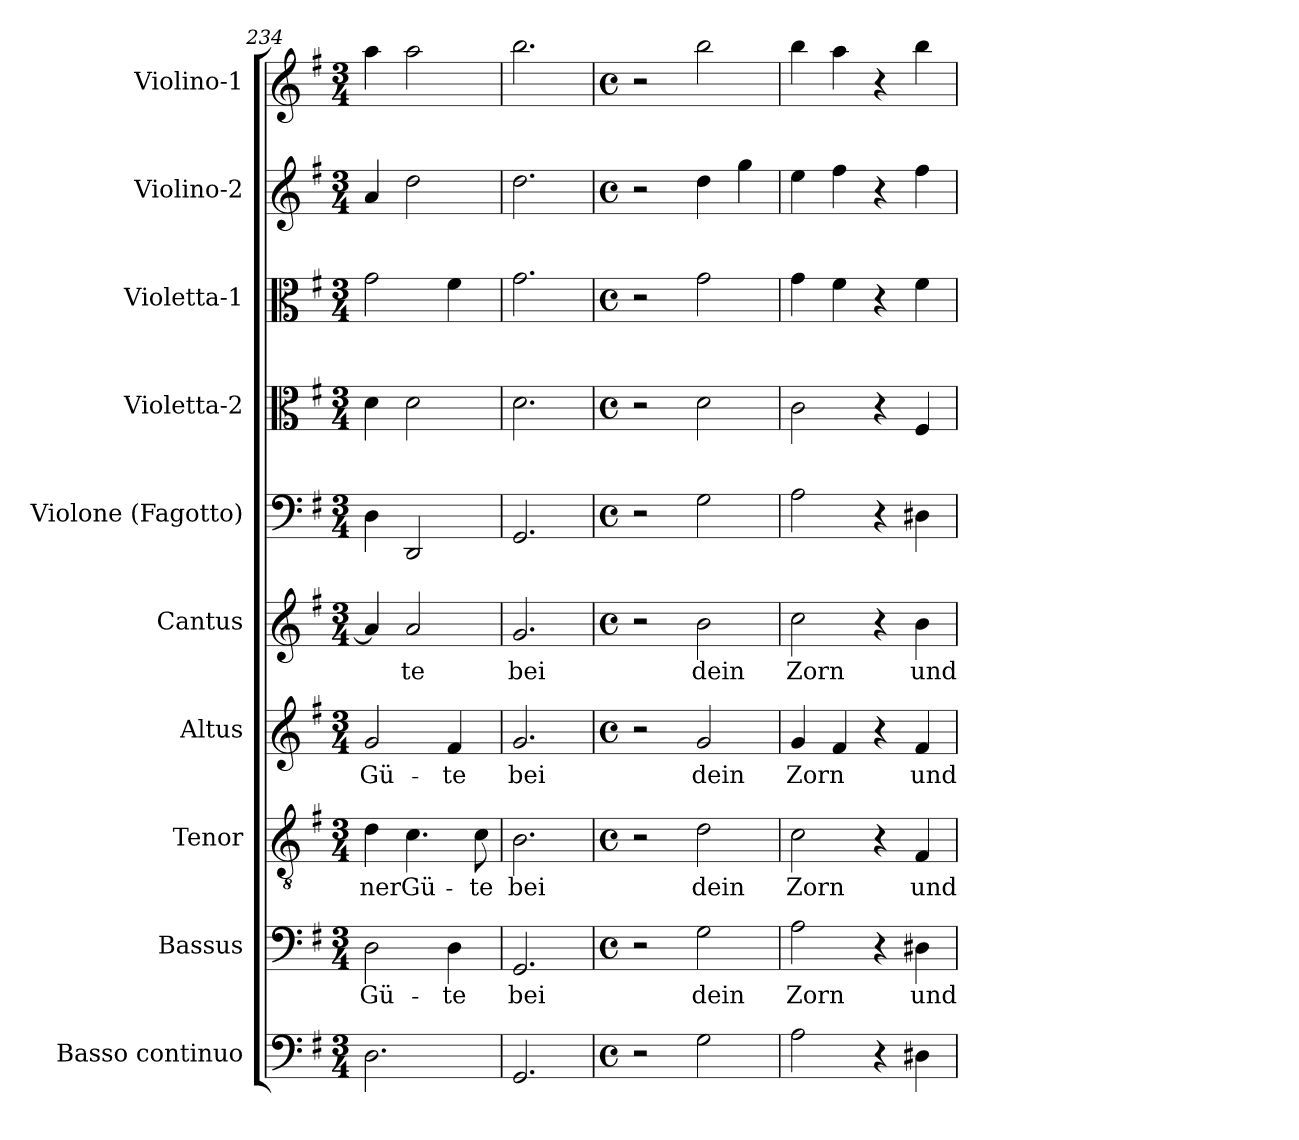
**kern	**kern	**text	**kern	**text	**kern	**text	**kern	**text	**kern	**kern	**kern	**kern	**kern
*part10	*part9	*part9	*part8	*part8	*part7	*part7	*part6	*part6	*part5	*part4	*part3	*part2	*part1
*staff10	*staff9	*staff9	*staff8	*staff8	*staff7	*staff7	*staff6	*staff6	*staff5	*staff4	*staff3	*staff2	*staff1
*I"Basso continuo	*I"Bassus	*	*I"Tenor	*	*I"Altus	*	*I"Cantus	*	*I"Violone (Fagotto)	*I"Violetta-2	*I"Violetta-1	*I"Violino-2	*I"Violino-1
*I'BC2	*I'B	*	*I'T	*	*I'A	*	*I'C	*	*I'Vn	*I'Va2	*I'Va1	*I'Vi2	*I'Vi1
*clefF4	*clefF4	*	*clefGv2	*	*clefG2	*	*clefG2	*	*clefF4	*clefC3	*clefC3	*clefG2	*clefG2
*k[f#]	*k[f#]	*	*k[f#]	*	*k[f#]	*	*k[f#]	*	*k[f#]	*k[f#]	*k[f#]	*k[f#]	*k[f#]
*G:	*G:	*	*G:	*	*G:	*	*G:	*	*G:	*G:	*G:	*G:	*G:
*M3/4	*M3/4	*	*M3/4	*	*M3/4	*	*M3/4	*	*M3/4	*M3/4	*M3/4	*M3/4	*M3/4
=234	=234	=234	=234	=234	=234	=234	=234	=234	=234	=234	=234	=234	=234
!	!	!LO:LY:b	!	!	!	!	!	!	!	!	!	!	!
!	!	!	!	!LO:LY:b	!	!	!	!	!	!	!	!	!
!	!	!	!	!	!	!LO:LY:b	!	!	!	!	!	!	!
2.D\	2D\	Gü-	4d\	-ner	2g/	Gü-	4a/]	.	4D\	4d\	2g\	4a/	4aa\
!	!	!	!	!LO:LY:b	!	!	!	!	!	!	!	!	!
!	!	!	!	!	!	!	!	!LO:LY:b	!	!	!	!	!
.	.	.	4.c\	Gü-	.	.	2a/	-te	2DD/	2d\	.	2dd\	2aa\
!	!	!LO:LY:b	!	!	!	!	!	!	!	!	!	!	!
!	!	!	!	!	!	!LO:LY:b	!	!	!	!	!	!	!
.	4D\	-te	.	.	4f#/	-te	.	.	.	.	4f#\	.	.
!	!	!	!	!LO:LY:b	!	!	!	!	!	!	!	!	!
.	.	.	8c\	-te	.	.	.	.	.	.	.	.	.
=235	=235	=235	=235	=235	=235	=235	=235	=235	=235	=235	=235	=235	=235
!	!	!LO:LY:b	!	!	!	!	!	!	!	!	!	!	!
!	!	!	!	!LO:LY:b	!	!	!	!	!	!	!	!	!
!	!	!	!	!	!	!LO:LY:b	!	!	!	!	!	!	!
!	!	!	!	!	!	!	!	!LO:LY:b	!	!	!	!	!
2.GG/	2.GG/	bei	2.B\	bei	2.g/	bei	2.g/	bei	2.GG/	2.d\	2.g\	2.dd\	2.bb\
=236	=236	=236	=236	=236	=236	=236	=236	=236	=236	=236	=236	=236	=236
*M4/4	*M4/4	*	*M4/4	*	*M4/4	*	*M4/4	*	*M4/4	*M4/4	*M4/4	*M4/4	*M4/4
*met(c)	*met(c)	*	*met(c)	*	*met(c)	*	*met(c)	*	*met(c)	*met(c)	*met(c)	*met(c)	*met(c)
2r	2r	.	2r	.	2r	.	2r	.	2r	2r	2r	2r	2r
!	!	!LO:LY:b	!	!	!	!	!	!	!	!	!	!	!
!	!	!	!	!LO:LY:b	!	!	!	!	!	!	!	!	!
!	!	!	!	!	!	!LO:LY:b	!	!	!	!	!	!	!
!	!	!	!	!	!	!	!	!LO:LY:b	!	!	!	!	!
2G\	2G\	dein	2d\	dein	2g/	dein	2b\	dein	2G\	2d\	2g\	4dd\	2bb\
.	.	.	.	.	.	.	.	.	.	.	.	4gg\	.
=237	=237	=237	=237	=237	=237	=237	=237	=237	=237	=237	=237	=237	=237
!	!	!LO:LY:b	!	!	!	!	!	!	!	!	!	!	!
!	!	!	!	!LO:LY:b	!	!	!	!	!	!	!	!	!
!	!	!	!	!	!	!LO:LY:b	!	!	!	!	!	!	!
!	!	!	!	!	!	!	!	!LO:LY:b	!	!	!	!	!
2A\	2A\	Zorn	2c\	Zorn	4g/	Zorn	2cc\	Zorn	2A\	2c\	4g\	4ee\	4bb\
.	.	.	.	.	4f#/	.	.	.	.	.	4f#\	4ff#\	4aa\
4r	4r	.	4r	.	4r	.	4r	.	4r	4r	4r	4r	4r
!	!	!LO:LY:b	!	!	!	!	!	!	!	!	!	!	!
!	!	!	!	!LO:LY:b	!	!	!	!	!	!	!	!	!
!	!	!	!	!	!	!LO:LY:b	!	!	!	!	!	!	!
!	!	!	!	!	!	!	!	!LO:LY:b	!	!	!	!	!
4D#X\	4D#X\	und	4F#/	und	4f#/	und	4b\	und	4D#X\	4F#/	4f#\	4ff#\	4bb\
=	=	=	=	=	=	=	=	=	=	=	=	=	=
*-	*-	*-	*-	*-	*-	*-	*-	*-	*-	*-	*-	*-	*-
